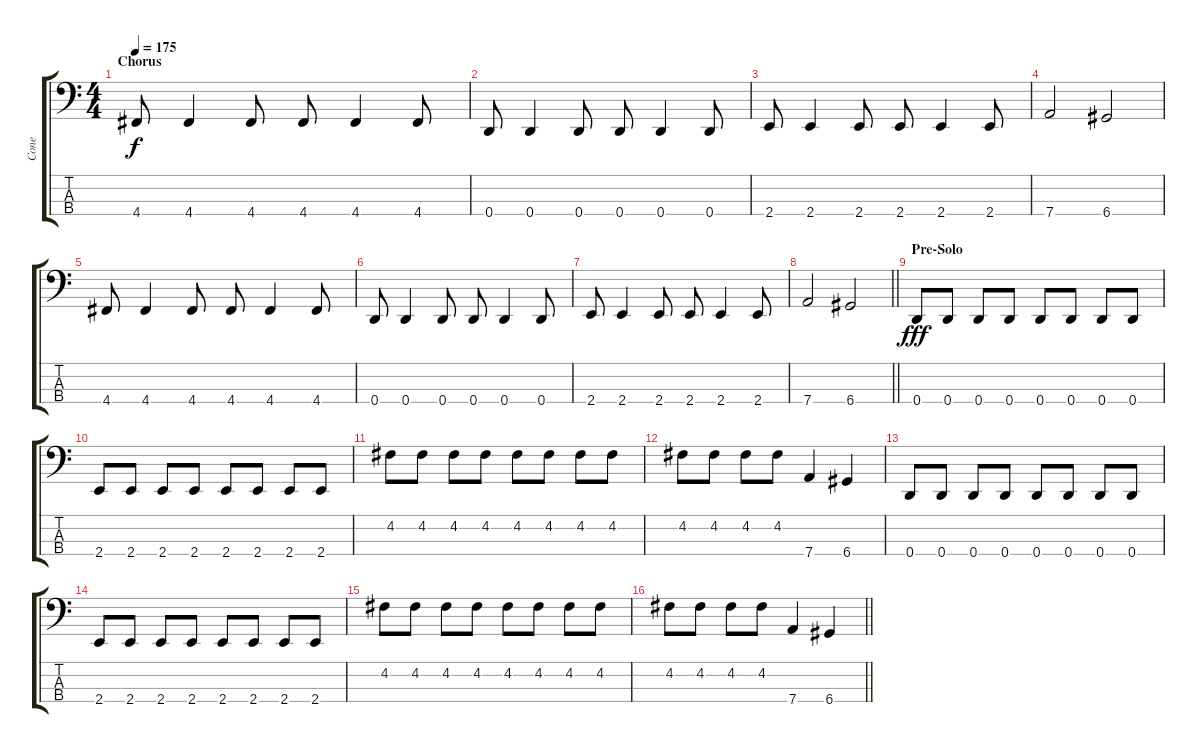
\track ("Cone" "Cone") {instrument electricbasspick}
\staff {score tabs}
\tuning (G2 D2 A1 D1) {hide}
\ts (4 4)
\section ("" "Chorus")
\tempo 175
\clef f4
\ks c
4.4.8{dy f} 4.4.4 4.4.8 4.4.8 4.4.4 4.4.8 |
0.4.8 0.4.4 0.4.8 0.4.8 0.4.4 0.4.8 |
2.4.8 2.4.4 2.4.8 2.4.8 2.4.4 2.4.8 |
7.4.2 6.4.2 |
4.4.8 4.4.4 4.4.8 4.4.8 4.4.4 4.4.8 |
0.4.8 0.4.4 0.4.8 0.4.8 0.4.4 0.4.8 |
2.4.8 2.4.4 2.4.8 2.4.8 2.4.4 2.4.8 |
\barLineRight lightlight
7.4.2 6.4.2 |
\section ("" "Pre-Solo")
0.4.8{dy fff} 0.4.8 0.4.8 0.4.8 0.4.8 0.4.8 0.4.8 0.4.8 |
2.4.8 2.4.8 2.4.8 2.4.8 2.4.8 2.4.8 2.4.8 2.4.8 |
4.2.8 4.2.8 4.2.8 4.2.8 4.2.8 4.2.8 4.2.8 4.2.8 |
4.2.8 4.2.8 4.2.8 4.2.8 7.4.4 6.4.4 |
0.4.8 0.4.8 0.4.8 0.4.8 0.4.8 0.4.8 0.4.8 0.4.8 |
2.4.8 2.4.8 2.4.8 2.4.8 2.4.8 2.4.8 2.4.8 2.4.8 |
4.2.8 4.2.8 4.2.8 4.2.8 4.2.8 4.2.8 4.2.8 4.2.8 |
\barLineRight lightlight
4.2.8 4.2.8 4.2.8 4.2.8 7.4.4 6.4.4
